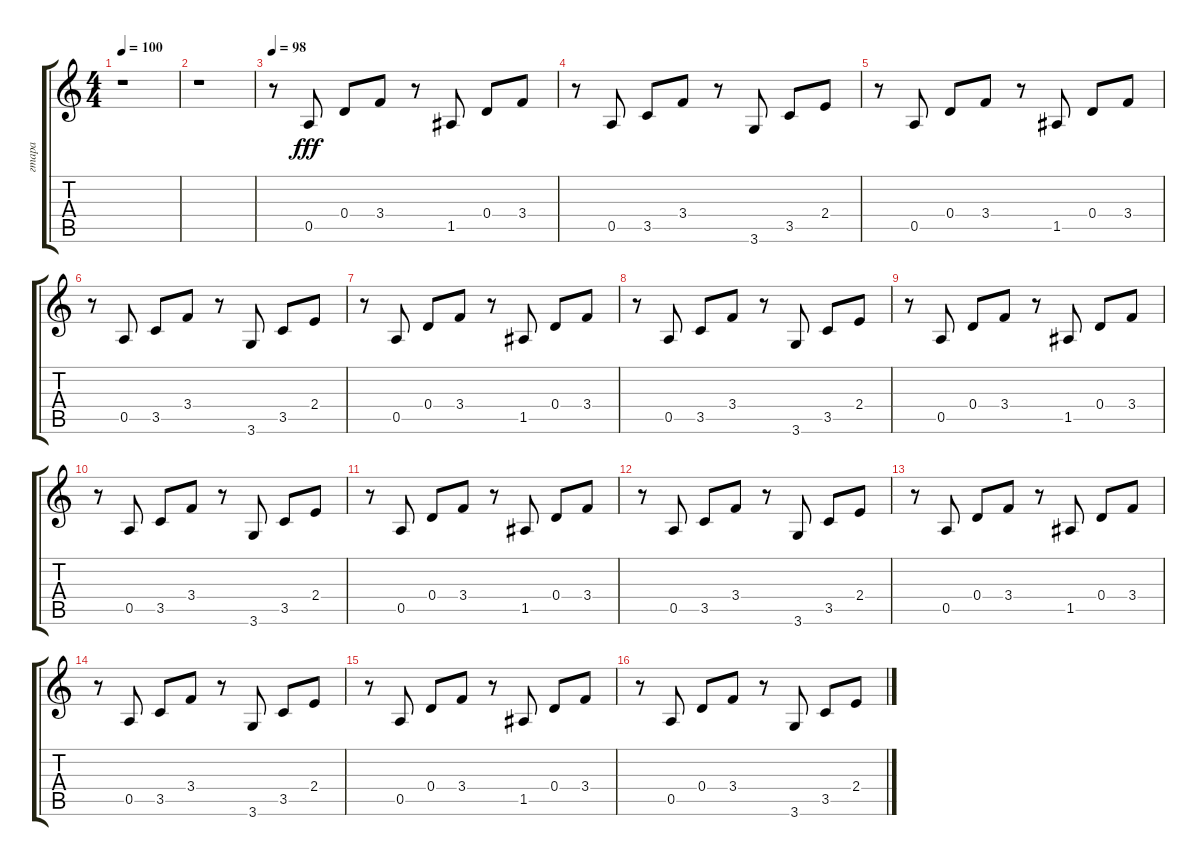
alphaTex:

\track ("гтара" "гтара") {instrument electricguitarjazz}
\staff {score tabs}
\tuning (E4 B3 G3 D3 A2 E2) {hide}
\ts (4 4)
\tempo 100
\clef g2
\ks c
r.1{dy fff} |
r.1 |
\tempo 98
r.8 0.5.8 0.4.8 3.4.8 r.8 1.5.8 0.4.8 3.4.8 |
r.8 0.5.8 3.5.8 3.4.8 r.8 3.6.8 3.5.8 2.4.8 |
r.8 0.5.8 0.4.8 3.4.8 r.8 1.5.8 0.4.8 3.4.8 |
r.8 0.5.8 3.5.8 3.4.8 r.8 3.6.8 3.5.8 2.4.8 |
r.8 0.5.8 0.4.8 3.4.8 r.8 1.5.8 0.4.8 3.4.8 |
r.8 0.5.8 3.5.8 3.4.8 r.8 3.6.8 3.5.8 2.4.8 |
r.8 0.5.8 0.4.8 3.4.8 r.8 1.5.8 0.4.8 3.4.8 |
r.8 0.5.8 3.5.8 3.4.8 r.8 3.6.8 3.5.8 2.4.8 |
r.8 0.5.8 0.4.8 3.4.8 r.8 1.5.8 0.4.8 3.4.8 |
r.8 0.5.8 3.5.8 3.4.8 r.8 3.6.8 3.5.8 2.4.8 |
r.8 0.5.8 0.4.8 3.4.8 r.8 1.5.8 0.4.8 3.4.8 |
r.8 0.5.8 3.5.8 3.4.8 r.8 3.6.8 3.5.8 2.4.8 |
r.8 0.5.8 0.4.8 3.4.8 r.8 1.5.8 0.4.8 3.4.8 |
r.8 0.5.8 0.4.8 3.4.8 r.8 3.6.8 3.5.8 2.4.8
